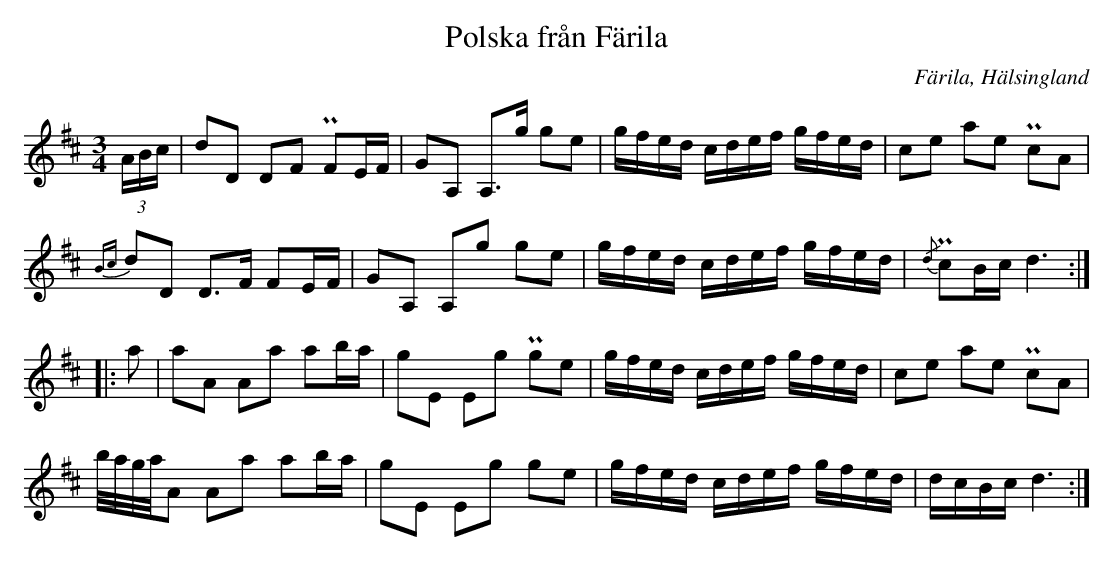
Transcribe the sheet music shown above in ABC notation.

X:1
T:Polska från Färila
O:Färila, Hälsingland
M:3/4
L:1/16
U:t=turn
K:D
(3ABc | d2D2 D2F2 PF2EF | G2A,2 A,2>g2 g2e2 | gfed cdef gfed | c2e2 a2e2 Pc2A2 |
{Bc}d2D2 D2>F2 F2EF | G2A,2 A,2g2 g2e2 | gfed cdef gfed | {/d}Pc2Bc d6 ::
a2 | a2A2 A2a2 a2ba | g2E2 E2g2 Pg2e2 | gfed cdef gfed | c2e2 a2e2 Pc2A2 |
b/a/g/a/A2 A2a2 a2ba | g2E2 E2g2 g2e2 | gfed cdef gfed | dcBc d6 :|
